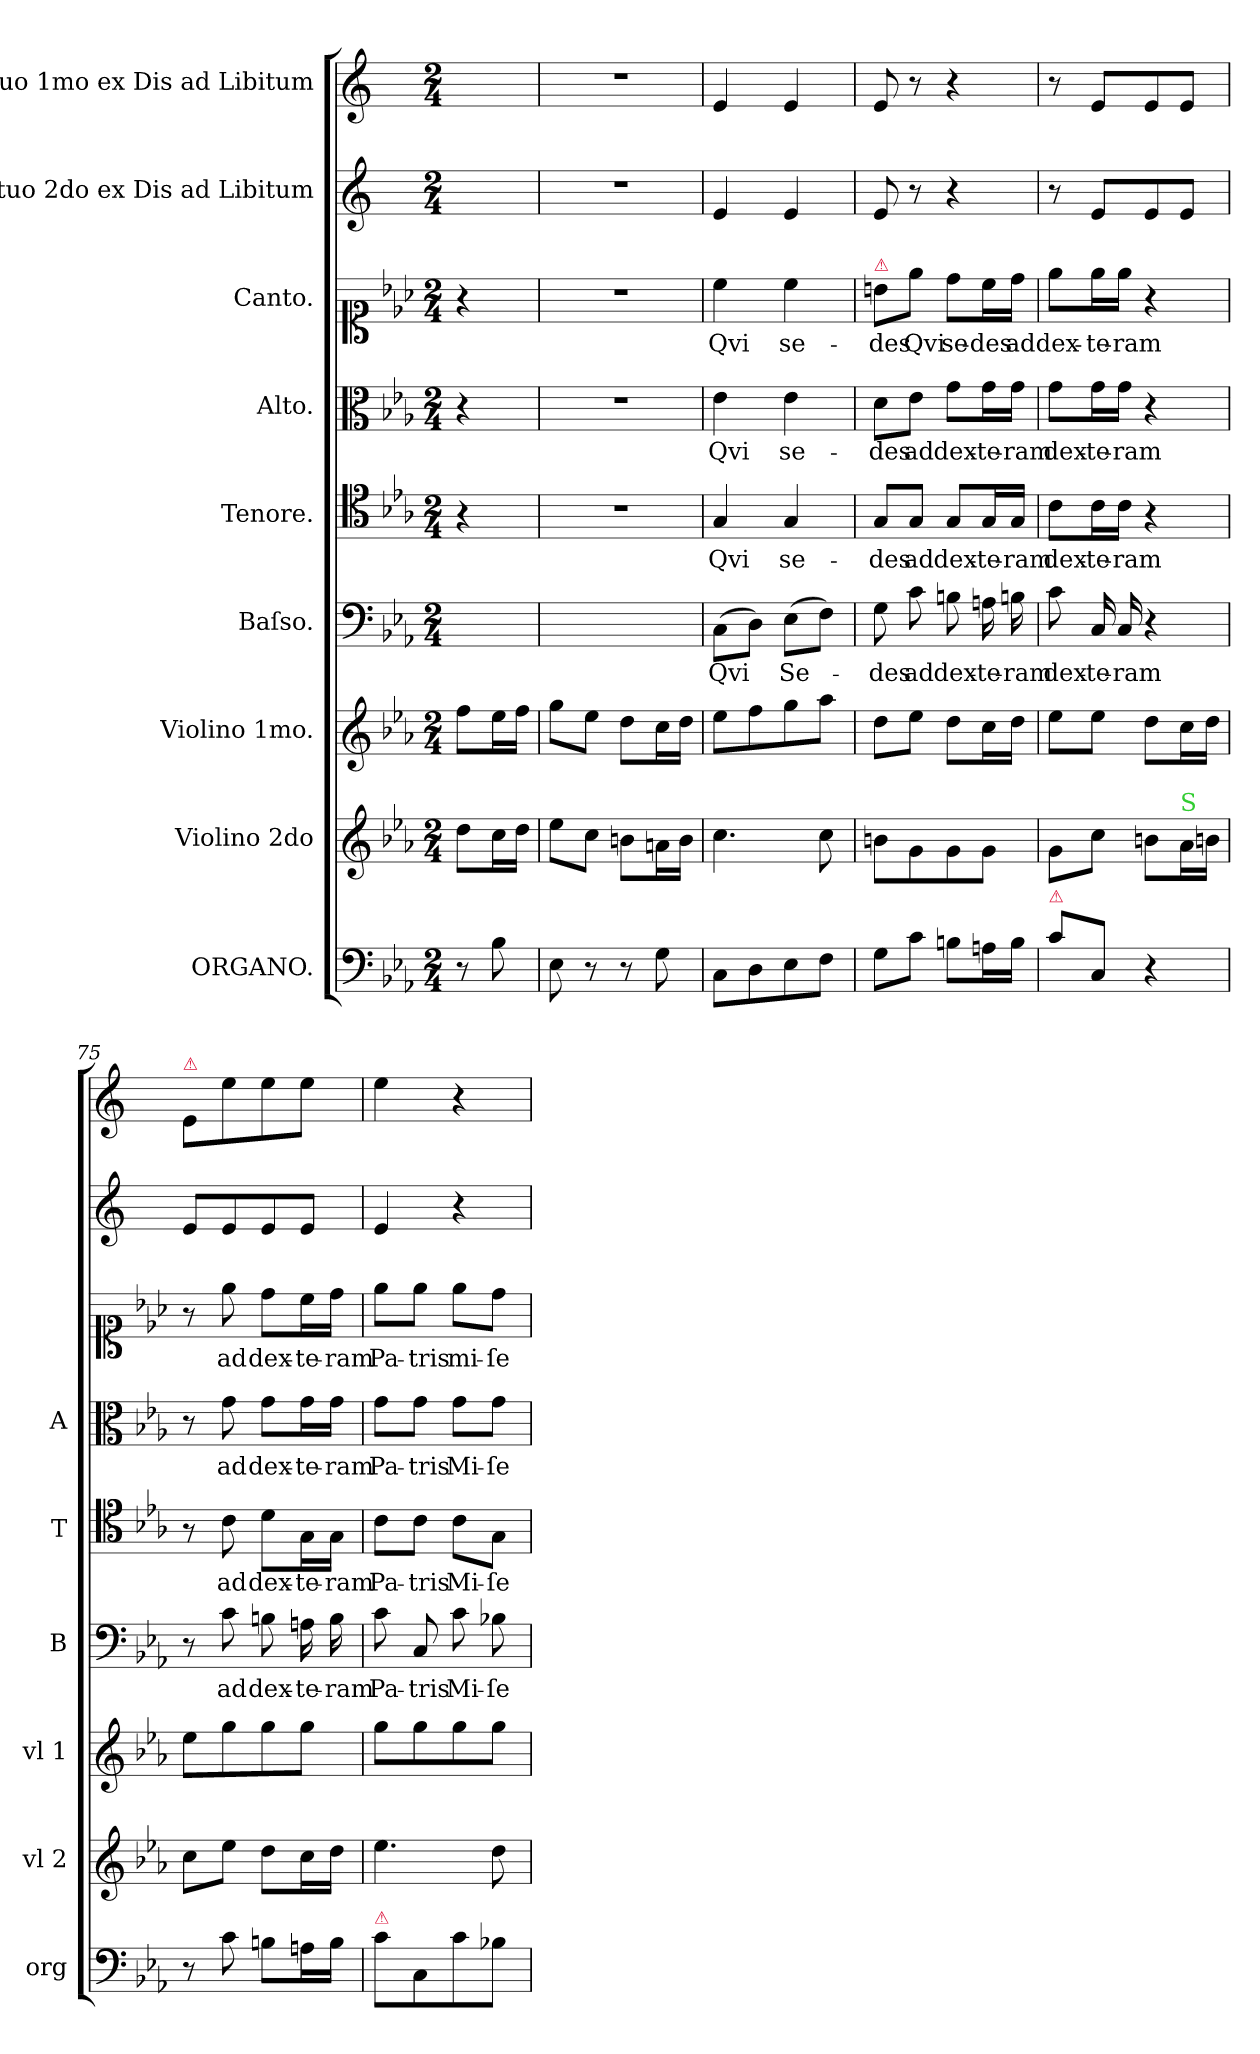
**kern	**kern	**kern	**kern	**text	**kern	**text	**kern	**text	**kern	**text	**kern	**kern
*part9	*part8	*part7	*part6	*part6	*part5	*part5	*part4	*part4	*part3	*part3	*part2	*part1
*staff9	*staff8	*staff7	*staff6	*staff6	*staff5	*staff5	*staff4	*staff4	*staff3	*staff3	*staff2	*staff1
*I"ORGANO.	*I"Violino 2do	*I"Violino 1mo.	*I"Baſso.	*	*I"Tenore.	*	*I"Alto.	*	*I"Canto.	*	*I"Lituo 2do ex Dis ad Libitum	*I"Lituo 1mo ex Dis ad Libitum
*I'org	*I'vl 2	*I'vl 1	*I'B	*	*I'T	*	*I'A	*	*	*	*	*
*clefF4	*clefG2	*clefG2	*clefF4	*	*clefC4	*	*clefC3	*	*clefC1	*	*clefG2	*clefG2
*	*	*	*	*	*	*	*	*	*	*	*ITrd5c9	*ITrd5c9
*k[b-e-a-]	*k[b-e-a-]	*k[b-e-a-]	*k[b-e-a-]	*	*k[b-e-a-]	*	*k[b-e-a-]	*	*k[b-e-a-]	*	*k[b-e-a-]	*k[b-e-a-]
*M2/4	*M2/4	*M2/4	*M2/4	*	*M2/4	*	*M2/4	*	*M2/4	*	*M2/4	*M2/4
=	=	=	=	=	=	=	=	=	=	=	=	=
8r	8dd\L	8ff\L	4ryy	.	4r	.	4r	.	4r	.	4ryy	4ryy
8B-\	16cc\L	16ee-\L	.	.	.	.	.	.	.	.	.	.
.	16dd\JJ	16ff\JJ	.	.	.	.	.	.	.	.	.	.
=71	=71	=71	=71	=71	=71	=71	=71	=71	=71	=71	=71	=71
8E-\	8ee-\L	8gg\L	2ryy	.	2r	.	2r	.	2r	.	2r	2r
8r	8cc\J	8ee-\J	.	.	.	.	.	.	.	.	.	.
8r	8bn\L	8dd\L	.	.	.	.	.	.	.	.	.	.
8G\	16an\L	16cc\L	.	.	.	.	.	.	.	.	.	.
.	16b\JJ	16dd\JJ	.	.	.	.	.	.	.	.	.	.
=72	=72	=72	=72	=72	=72	=72	=72	=72	=72	=72	=72	=72
8C\L	4.cc\	8ee-\L	(8C\L	Qvi	4G/	Qvi	4e-\	Qvi	4cc\	Qvi	4G/	4G/
8D\	.	8ff\	8D\J)	.	.	.	.	.	.	.	.	.
8E-\	.	8gg\	(8E-\L	Se-	4G/	se-	4e-\	se-	4cc\	se-	4G/	4G/
8F\J	8cc\	8aa-\J	8F\J)	.	.	.	.	.	.	.	.	.
=73	=73	=73	=73	=73	=73	=73	=73	=73	=73	=73	=73	=73
!	!	!	!	!	!	!	!	!	!LO:TX:a:color=crimson:t=⚠	!	!	!
8G\L	8bn\L	8dd\L	8G\	-des	8G/L	-des	8d\L	-des	8bn\L	-des	8G/	8G/
8c\J	8g\	8ee-\J	8c\	ad	8G/J	ad	8e-\J	ad	8ee-\J	Qvi	8r	8r
8Bn\L	8g\	8dd\L	8Bn\	dex-	8G/L	dex-	8g\L	dex-	8dd\L	se-	4r	4r
16An\L	8g\J	16cc\L	16An\	-te-	16G/L	-te-	16g\L	-te-	16cc\L	-des	.	.
16B\JJ	.	16dd\JJ	16Bn\	-ram	16G/JJ	-ram	16g\JJ	-ram	16dd\JJ	ad	.	.
=74	=74	=74	=74	=74	=74	=74	=74	=74	=74	=74	=74	=74
!LO:TX:a:color=crimson:t=⚠	!	!	!	!	!	!	!	!	!	!	!	!
8c\L	8g\L	8ee-\L	8c\	dex-	8c\L	dex-	8g\L	dex-	8ee-\L	dex-	8r	8r
8C/J	8cc\J	8ee-\J	16C/	-te-	16c\L	-te-	16g\L	-te-	16ee-\L	-te-	8G/L	8G/L
.	.	.	16C/	-ram	16c\JJ	-ram	16g\JJ	-ram	16ee-\JJ	-ram	.	.
4r	8bn\L	8dd\L	4r	.	4r	.	4r	.	4r	.	8G/	8G/
!	!LO:TX:a:color=limegreen:t=S	!	!	!	!	!	!	!	!	!	!	!
.	16a-\L	16cc\L	.	.	.	.	.	.	.	.	8G/J	8G/J
.	16bn\JJ	16dd\JJ	.	.	.	.	.	.	.	.	.	.
=75	=75	=75	=75	=75	=75	=75	=75	=75	=75	=75	=75	=75
!	!	!	!	!	!	!	!	!	!	!	!	!LO:TX:a:color=crimson:t=⚠
8r	8cc\L	8ee-\L	8r	.	8r	.	8r	.	8r	.	8G/L	8G/L
8c\	8ee-\J	8gg\	8c\	ad	8c\	ad	8g\	ad	8ee-\	ad	8G/	8g\
8Bn\L	8dd\L	8gg\	8Bn\	dex-	8d\L	dex-	8g\L	dex-	8dd\L	dex-	8G/	8g\
16An\L	16cc\L	8gg\J	16An\	-te-	16G\L	-te-	16g\L	-te-	16cc\L	-te-	8G/J	8g\J
16B\JJ	16dd\JJ	.	16B\	-ram	16G\JJ	-ram	16g\JJ	-ram	16dd\JJ	-ram	.	.
=76	=76	=76	=76	=76	=76	=76	=76	=76	=76	=76	=76	=76
!LO:TX:a:color=crimson:t=⚠	!	!	!	!	!	!	!	!	!	!	!	!
8c\L	4.ee-\	8gg\L	8c\	Pa-	8c\L	Pa-	8g\L	Pa-	8ee-\L	Pa-	4G/	4g\
8C/	.	8gg\	8C/	-tris	8c\J	-tris	8g\J	-tris	8ee-\J	-tris	.	.
8c\	.	8gg\	8c\	Mi-	8c\L	Mi-	8g\L	Mi-	8ee-\L	mi-	4r	4r
8B-X\J	8dd\	8gg\J	8B-X\	-ſe-	8G\J	-ſe-	8g\J	-ſe-	8dd\J	-ſe-	.	.
=	=	=	=	=	=	=	=	=	=	=	=	=
*-	*-	*-	*-	*-	*-	*-	*-	*-	*-	*-	*-	*-
